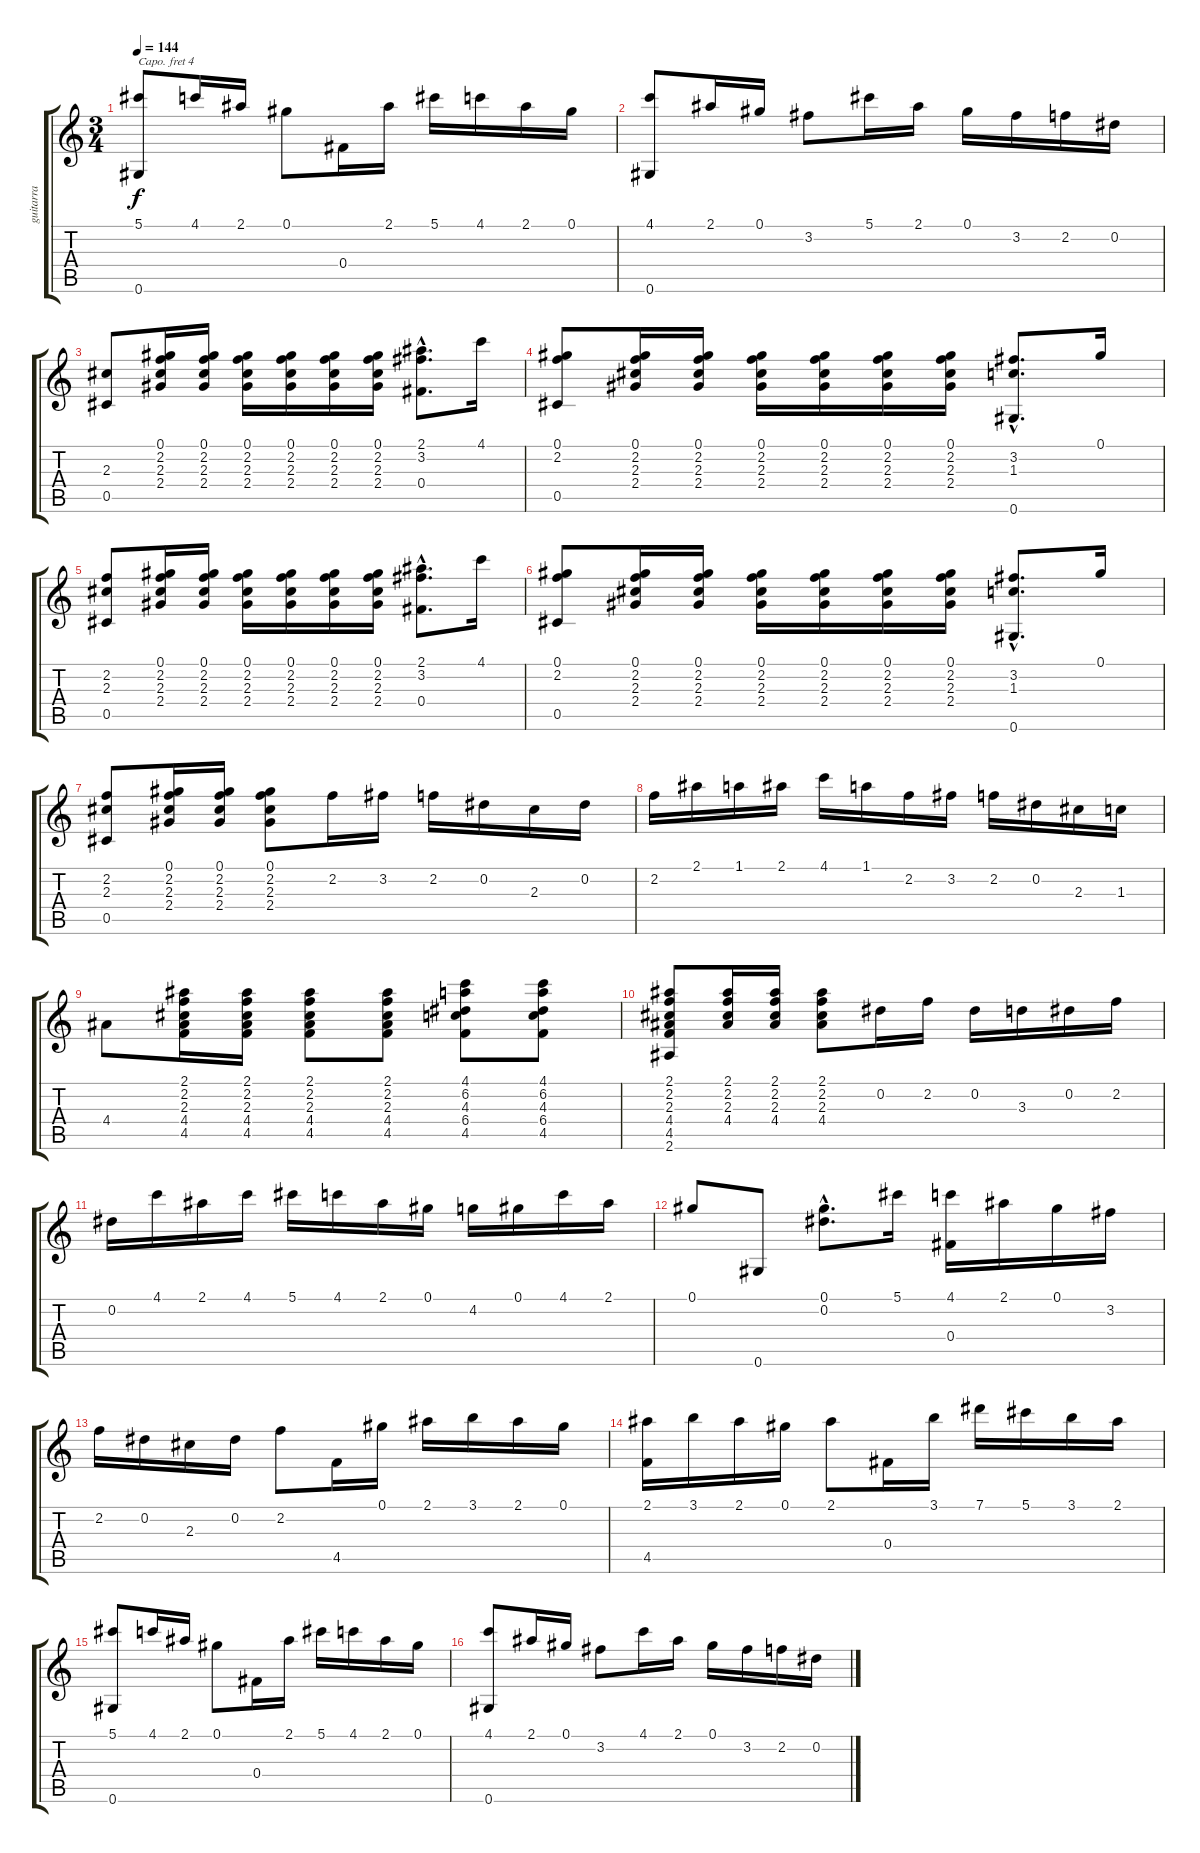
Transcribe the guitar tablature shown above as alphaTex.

\track ("guitarra     " "guitarra  ") {instrument acousticguitarnylon}
\staff {score tabs}
\capo 4
\tuning (E4 B3 G3 D3 A2 E2) {hide}
\ts (3 4)
\tempo 144
\clef g2
\ks c
(5.1 0.6).8{dy f} 4.1.16 2.1.16 0.1.8 0.4.16 2.1.16 5.1.16 4.1.16 2.1.16 0.1.16 |
(4.1 0.6).8 2.1.16 0.1.16 3.2.8 5.1.16 2.1.16 0.1.16 3.2.16 2.2.16 0.2.16 |
(2.3 0.5).8 (0.1 2.2 2.3 2.4).16 (0.1 2.2 2.3 2.4).16 (0.1 2.2 2.3 2.4).16 (0.1 2.2 2.3 2.4).16 (0.1 2.2 2.3 2.4).16 (0.1 2.2 2.3 2.4).16 (2.1{hac} 3.2{hac} 0.4{hac}).8{d} 4.1.16 |
(0.1 2.2 0.5).8 (0.1 2.2 2.3 2.4).16 (0.1 2.2 2.3 2.4).16 (0.1 2.2 2.3 2.4).16 (0.1 2.2 2.3 2.4).16 (0.1 2.2 2.3 2.4).16 (0.1 2.2 2.3 2.4).16 (3.2{hac} 1.3{hac} 0.6{hac}).8{d} 0.1.16 |
(2.2 2.3 0.5).8 (0.1 2.2 2.3 2.4).16 (0.1 2.2 2.3 2.4).16 (0.1 2.2 2.3 2.4).16 (0.1 2.2 2.3 2.4).16 (0.1 2.2 2.3 2.4).16 (0.1 2.2 2.3 2.4).16 (2.1{hac} 3.2{hac} 0.4{hac}).8{d} 4.1.16 |
(0.1 2.2 0.5).8 (0.1 2.2 2.3 2.4).16 (0.1 2.2 2.3 2.4).16 (0.1 2.2 2.3 2.4).16 (0.1 2.2 2.3 2.4).16 (0.1 2.2 2.3 2.4).16 (0.1 2.2 2.3 2.4).16 (3.2{hac} 1.3{hac} 0.6{hac}).8{d} 0.1.16 |
(2.2 2.3 0.5).8 (0.1 2.2 2.3 2.4).16 (0.1 2.2 2.3 2.4).16 (0.1 2.2 2.3 2.4).8 2.2.16 3.2.16 2.2.16 0.2.16 2.3.16 0.2.16 |
2.2.16 2.1.16 1.1.16 2.1.16 4.1.16 1.1.16 2.2.16 3.2.16 2.2.16 0.2.16 2.3.16 1.3.16 |
4.4.8 (2.1 2.2 2.3 4.4 4.5).16 (2.1 2.2 2.3 4.4 4.5).16 (2.1 2.2 2.3 4.4 4.5).8 (2.1 2.2 2.3 4.4 4.5).8 (4.1 6.2 4.3 6.4 4.5).8 (4.1 6.2 4.3 6.4 4.5).8 |
(2.1 2.2 2.3 4.4 4.5 2.6).8 (2.1 2.2 2.3 4.4).16 (2.1 2.2 2.3 4.4).16 (2.1 2.2 2.3 4.4).8 0.2.16 2.2.16 0.2.16 3.3.16 0.2.16 2.2.16 |
0.2.16 4.1.16 2.1.16 4.1.16 5.1.16 4.1.16 2.1.16 0.1.16 4.2.16 0.1.16 4.1.16 2.1.16 |
0.1.8 0.6.8 (0.1{hac} 0.2{hac}).8{d} 5.1.16 (4.1 0.4).16 2.1.16 0.1.16 3.2.16 |
2.2.16 0.2.16 2.3.16 0.2.16 2.2.8 4.5.16 0.1.16 2.1.16 3.1.16 2.1.16 0.1.16 |
(2.1 4.5).16 3.1.16 2.1.16 0.1.16 2.1.8 0.4.16 3.1.16 7.1.16 5.1.16 3.1.16 2.1.16 |
(5.1 0.6).8 4.1.16 2.1.16 0.1.8 0.4.16 2.1.16 5.1.16 4.1.16 2.1.16 0.1.16 |
(4.1 0.6).8 2.1.16 0.1.16 3.2.8 4.1.16 2.1.16 0.1.16 3.2.16 2.2.16 0.2.16
